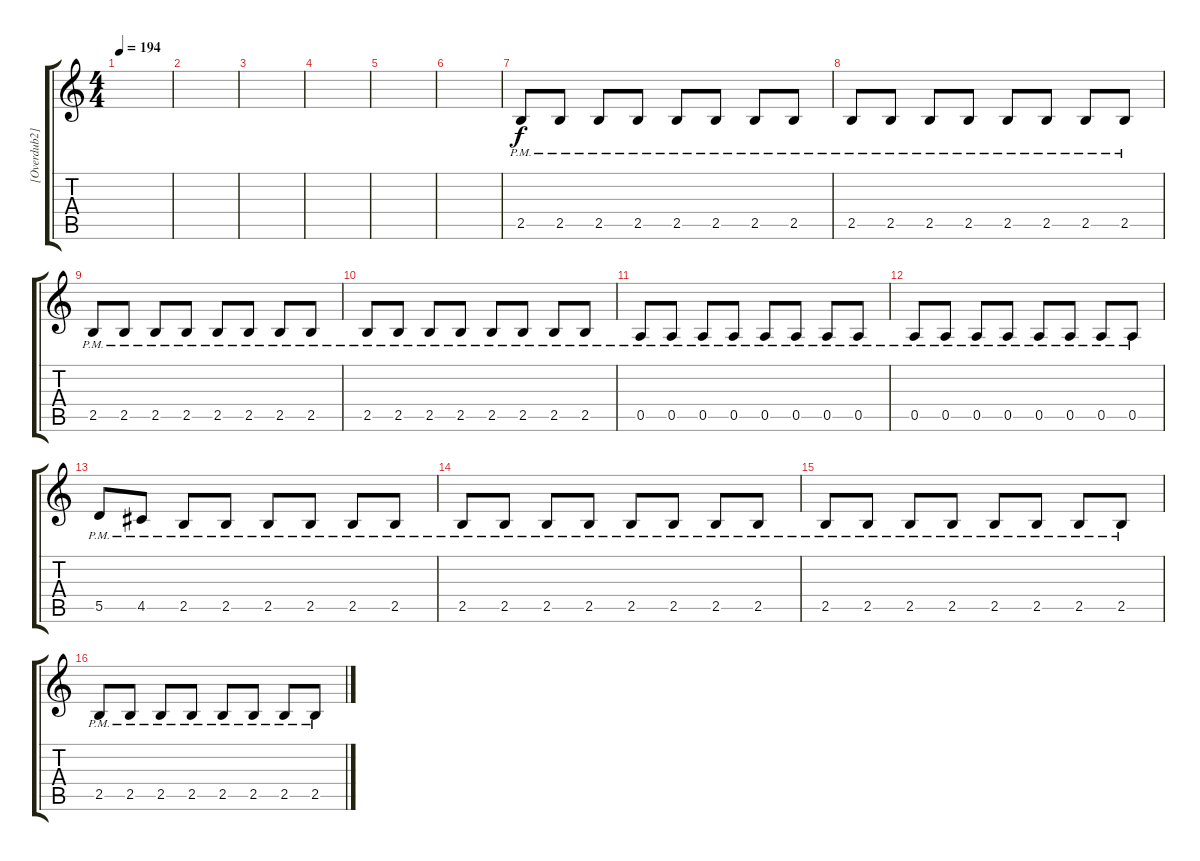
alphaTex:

\track ("[Overdub2]" "[Overdub2]") {instrument distortionguitar}
\staff {score tabs}
\tuning (E4 B3 G3 D3 A2 E2) {hide}
\ts (4 4)
\tempo 194
\clef g2
\ks c
|
|
|
|
|
|
2.5{pm}.8 2.5{pm}.8 2.5{pm}.8 2.5{pm}.8 2.5{pm}.8 2.5{pm}.8 2.5{pm}.8 2.5{pm}.8 |
2.5{pm}.8 2.5{pm}.8 2.5{pm}.8 2.5{pm}.8 2.5{pm}.8 2.5{pm}.8 2.5{pm}.8 2.5{pm}.8 |
2.5{pm}.8 2.5{pm}.8 2.5{pm}.8 2.5{pm}.8 2.5{pm}.8 2.5{pm}.8 2.5{pm}.8 2.5{pm}.8 |
2.5{pm}.8 2.5{pm}.8 2.5{pm}.8 2.5{pm}.8 2.5{pm}.8 2.5{pm}.8 2.5{pm}.8 2.5{pm}.8 |
0.5{pm}.8 0.5{pm}.8 0.5{pm}.8 0.5{pm}.8 0.5{pm}.8 0.5{pm}.8 0.5{pm}.8 0.5{pm}.8 |
0.5{pm}.8 0.5{pm}.8 0.5{pm}.8 0.5{pm}.8 0.5{pm}.8 0.5{pm}.8 0.5{pm}.8 0.5{pm}.8 |
5.5{pm}.8 4.5{pm}.8 2.5{pm}.8 2.5{pm}.8 2.5{pm}.8 2.5{pm}.8 2.5{pm}.8 2.5{pm}.8 |
2.5{pm}.8 2.5{pm}.8 2.5{pm}.8 2.5{pm}.8 2.5{pm}.8 2.5{pm}.8 2.5{pm}.8 2.5{pm}.8 |
2.5{pm}.8 2.5{pm}.8 2.5{pm}.8 2.5{pm}.8 2.5{pm}.8 2.5{pm}.8 2.5{pm}.8 2.5{pm}.8 |
2.5{pm}.8 2.5{pm}.8 2.5{pm}.8 2.5{pm}.8 2.5{pm}.8 2.5{pm}.8 2.5{pm}.8 2.5{pm}.8
